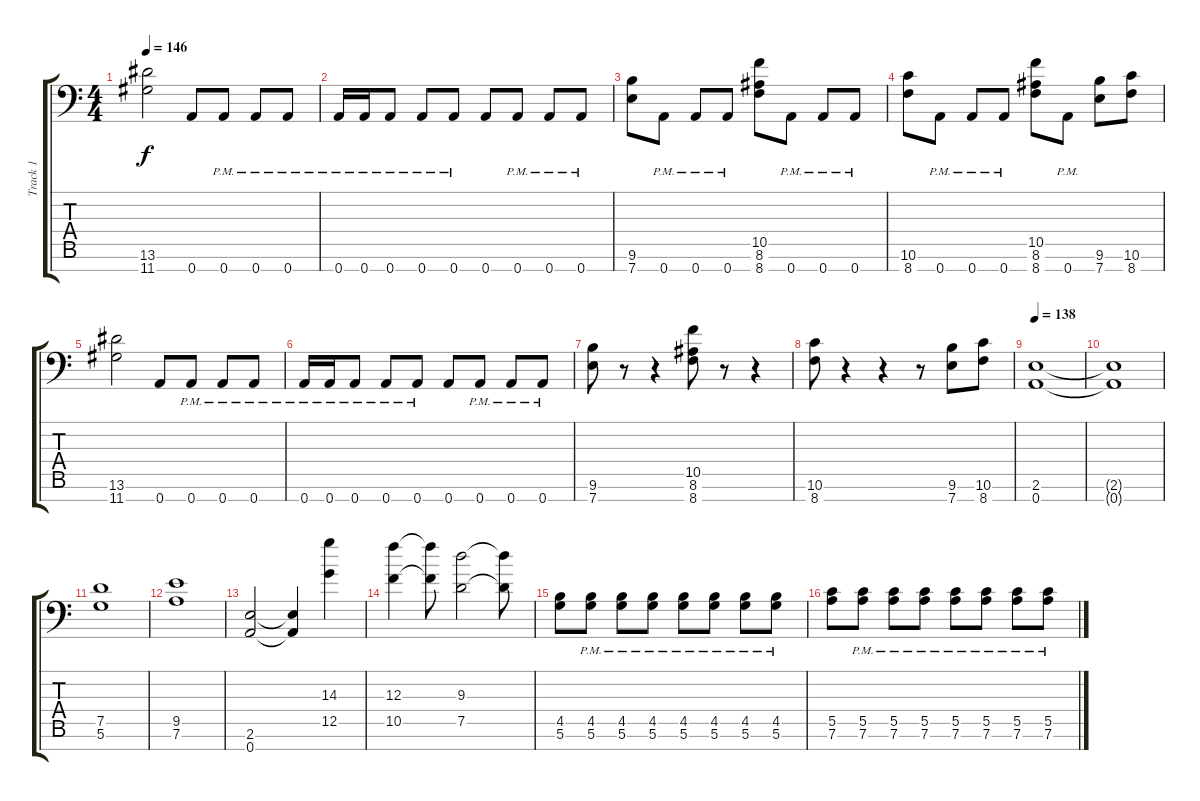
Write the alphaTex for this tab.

\track ("Track 1" "Track 1") {instrument distortionguitar}
\staff {score tabs}
\tuning (D4 A3 F3 C3 G2 D2 A1) {hide}
\ts (4 4)
\tempo 146
\clef f4
\ks c
(13.6 11.7).2{dy f} 0.7.8 0.7{pm}.8 0.7{pm}.8 0.7{pm}.8 |
0.7{pm}.16 0.7{pm}.16 0.7{pm}.8 0.7{pm}.8 0.7{pm}.8 0.7.8 0.7{pm}.8 0.7{pm}.8 0.7{pm}.8 |
(9.6 7.7).8 0.7{pm}.8 0.7{pm}.8 0.7{pm}.8 (10.5 8.6 8.7).8 0.7{pm}.8 0.7{pm}.8 0.7{pm}.8 |
(10.6 8.7).8 0.7{pm}.8 0.7{pm}.8 0.7{pm}.8 (10.5 8.6 8.7).8 0.7{pm}.8 (9.6 7.7).8 (10.6 8.7).8 |
(13.6 11.7).2 0.7.8 0.7{pm}.8 0.7{pm}.8 0.7{pm}.8 |
0.7{pm}.16 0.7{pm}.16 0.7{pm}.8 0.7{pm}.8 0.7{pm}.8 0.7.8 0.7{pm}.8 0.7{pm}.8 0.7{pm}.8 |
(9.6 7.7).8 r.8 r.4 (10.5 8.6 8.7).8 r.8 r.4 |
(10.6 8.7).8 r.4 r.4 r.8 (9.6 7.7).8 (10.6 8.7).8 |
\tempo 138
(2.6 0.7).1 |
(2.6{t} 0.7{t}).1 |
(7.5 5.6).1 |
(9.5 7.6).1 |
(2.6 0.7).2 (2.6{t} 0.7{t}).4 (14.3 12.5).4 |
(12.3 10.5).4 (12.3{t} 10.5{t}).8 (9.3 7.5).2 (9.3{t} 7.5{t}).8 |
(4.5 5.6).8 (4.5{pm} 5.6{pm}).8 (4.5{pm} 5.6{pm}).8 (4.5{pm} 5.6{pm}).8 (4.5{pm} 5.6{pm}).8 (4.5{pm} 5.6{pm}).8 (4.5{pm} 5.6{pm}).8 (4.5{pm} 5.6{pm}).8 |
(5.5 7.6).8 (5.5{pm} 7.6{pm}).8 (5.5{pm} 7.6{pm}).8 (5.5{pm} 7.6{pm}).8 (5.5{pm} 7.6{pm}).8 (5.5{pm} 7.6{pm}).8 (5.5{pm} 7.6{pm}).8 (5.5{pm} 7.6{pm}).8
